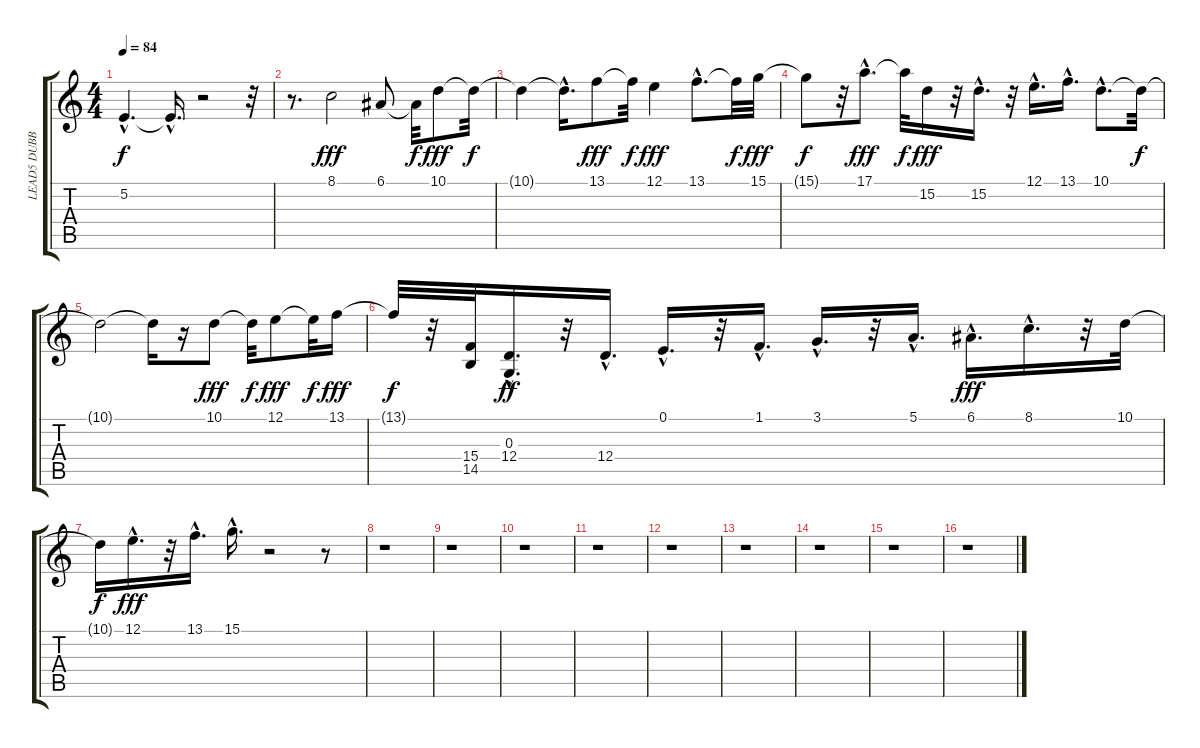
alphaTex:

\track ("LEAD5 DUBB DISTORTION" "LEAD5 DUBB") {instrument lead5charang}
\staff {score tabs}
\tuning (E4 B3 G3 D3 A2 E2) {hide}
\ts (4 4)
\tempo 84
\clef g2
\ks c
5.2{hac t}.4{d dy f} 5.2{hac t}.16{d} r.2 r.32 |
r.8{d} 8.1.2{dy fff} 6.1.8 6.1{t}.32{dy f} 10.1.8{dy fff} 10.1{t}.32{dy f} |
10.1{t}.4 10.1{hac t}.16{d} 13.1.8{dy fff} 13.1{t}.32{dy f} 12.1.4{dy fff} 13.1{hac}.8{d} 13.1{t}.32{dy f} 15.1.32{dy fff} |
15.1{t}.8{dy f} r.32 17.1{hac}.8{d dy fff} 17.1{t}.32{dy f} 15.2.16{dy fff} r.32 15.2{hac}.16{d} r.32 12.1{hac}.16{d} 13.1{hac}.16{d} 10.1{hac}.8{d} 10.1{t}.32{dy f} |
10.1{t}.2 10.1{t}.16 r.16 10.1.8{dy fff} 10.1{t}.32{dy f} 12.1.8{dy fff} 12.1{t}.32{dy f} 13.1.16{dy fff} |
13.1{t}.32{dy f} r.32 (15.4 14.5).32 (0.3{hac} 12.4).16{d dy ff} r.32 12.4{hac}.16{d} 0.1{hac}.16{d} r.32 1.1{hac}.16{d} 3.1{hac}.16{d} r.32 5.1{hac}.16{d} 6.1{hac}.16{d dy fff} 8.1{hac}.16{d} r.32 10.1.32 |
10.1{t}.16{dy f} 12.1{hac}.16{d dy fff} r.32 13.1{hac}.16{d} 15.1{hac}.16{d} r.2 r.8 |
r.1 |
r.1 |
r.1 |
r.1 |
r.1 |
r.1 |
r.1 |
r.1 |
r.1
